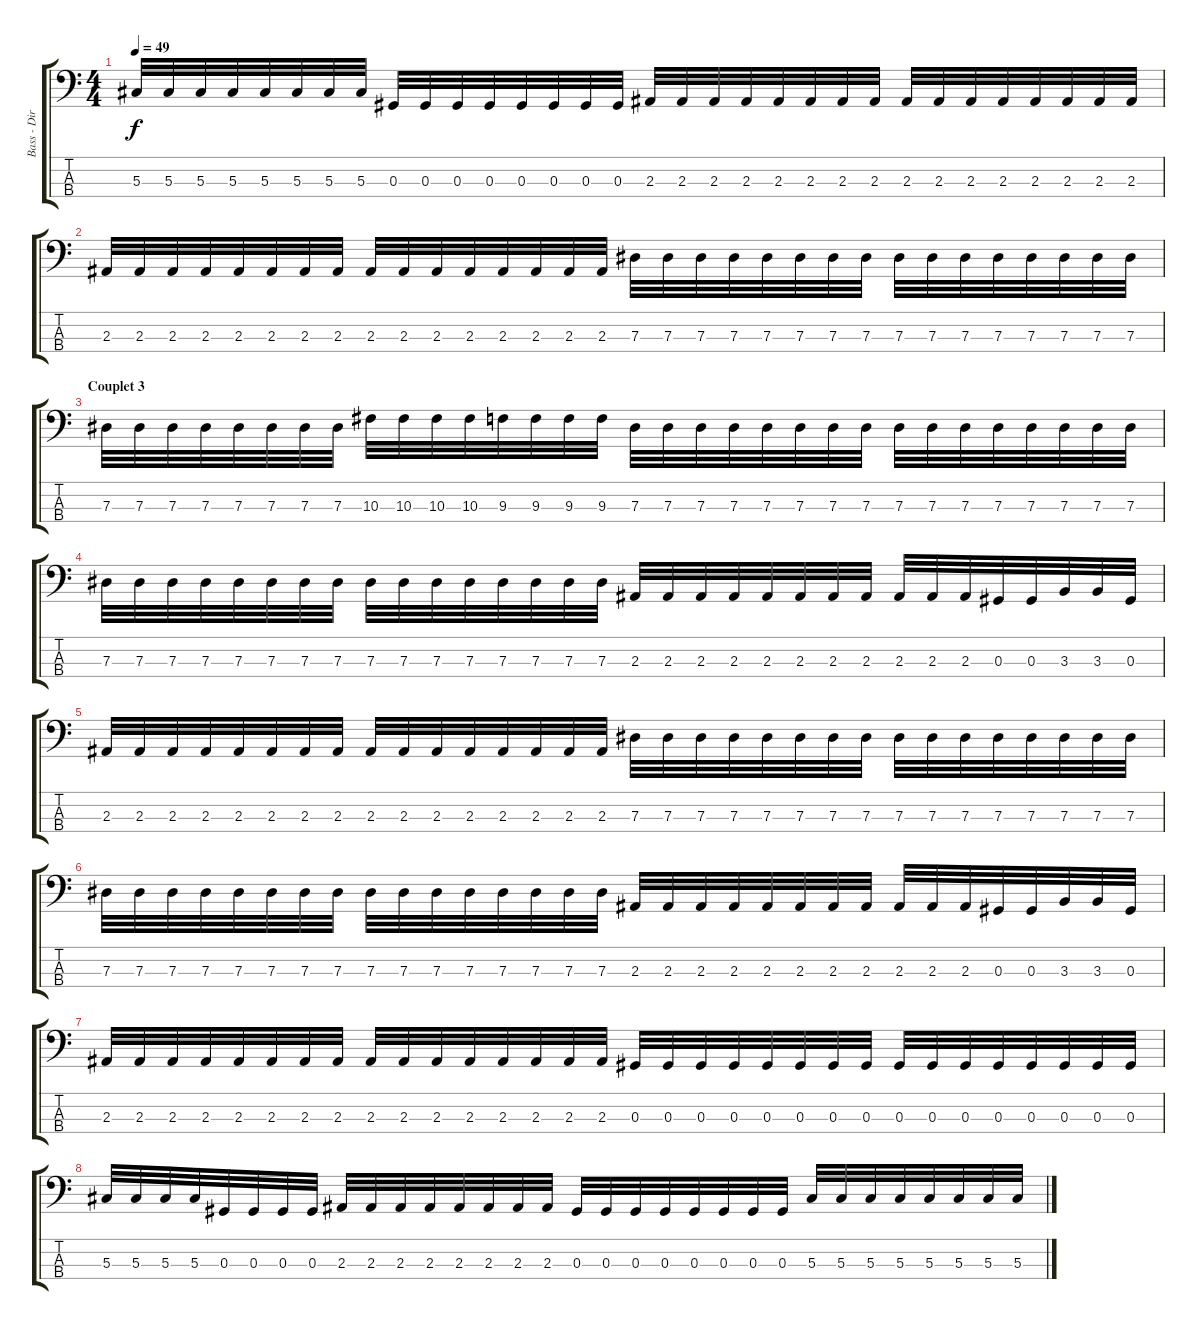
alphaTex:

\track ("Bass - Dirk Schlächter" "Bass - Dir") {instrument acousticguitarsteel}
\staff {score tabs}
\tuning (Gb2 Db2 Ab1 Eb1) {hide}
\ts (4 4)
\tempo 49
\clef f4
\ks c
5.3.32{dy f} 5.3.32 5.3.32 5.3.32 5.3.32 5.3.32 5.3.32 5.3.32 0.3.32 0.3.32 0.3.32 0.3.32 0.3.32 0.3.32 0.3.32 0.3.32 2.3.32 2.3.32 2.3.32 2.3.32 2.3.32 2.3.32 2.3.32 2.3.32 2.3.32 2.3.32 2.3.32 2.3.32 2.3.32 2.3.32 2.3.32 2.3.32 |
2.3.32 2.3.32 2.3.32 2.3.32 2.3.32 2.3.32 2.3.32 2.3.32 2.3.32 2.3.32 2.3.32 2.3.32 2.3.32 2.3.32 2.3.32 2.3.32 7.3.32 7.3.32 7.3.32 7.3.32 7.3.32 7.3.32 7.3.32 7.3.32 7.3.32 7.3.32 7.3.32 7.3.32 7.3.32 7.3.32 7.3.32 7.3.32 |
\section ("" "Couplet 3")
7.3.32 7.3.32 7.3.32 7.3.32 7.3.32 7.3.32 7.3.32 7.3.32 10.3.32 10.3.32 10.3.32 10.3.32 9.3.32 9.3.32 9.3.32 9.3.32 7.3.32 7.3.32 7.3.32 7.3.32 7.3.32 7.3.32 7.3.32 7.3.32 7.3.32 7.3.32 7.3.32 7.3.32 7.3.32 7.3.32 7.3.32 7.3.32 |
7.3.32 7.3.32 7.3.32 7.3.32 7.3.32 7.3.32 7.3.32 7.3.32 7.3.32 7.3.32 7.3.32 7.3.32 7.3.32 7.3.32 7.3.32 7.3.32 2.3.32 2.3.32 2.3.32 2.3.32 2.3.32 2.3.32 2.3.32 2.3.32 2.3.32 2.3.32 2.3.32 0.3.32 0.3.32 3.3.32 3.3.32 0.3.32 |
2.3.32 2.3.32 2.3.32 2.3.32 2.3.32 2.3.32 2.3.32 2.3.32 2.3.32 2.3.32 2.3.32 2.3.32 2.3.32 2.3.32 2.3.32 2.3.32 7.3.32 7.3.32 7.3.32 7.3.32 7.3.32 7.3.32 7.3.32 7.3.32 7.3.32 7.3.32 7.3.32 7.3.32 7.3.32 7.3.32 7.3.32 7.3.32 |
7.3.32 7.3.32 7.3.32 7.3.32 7.3.32 7.3.32 7.3.32 7.3.32 7.3.32 7.3.32 7.3.32 7.3.32 7.3.32 7.3.32 7.3.32 7.3.32 2.3.32 2.3.32 2.3.32 2.3.32 2.3.32 2.3.32 2.3.32 2.3.32 2.3.32 2.3.32 2.3.32 0.3.32 0.3.32 3.3.32 3.3.32 0.3.32 |
2.3.32 2.3.32 2.3.32 2.3.32 2.3.32 2.3.32 2.3.32 2.3.32 2.3.32 2.3.32 2.3.32 2.3.32 2.3.32 2.3.32 2.3.32 2.3.32 0.3.32 0.3.32 0.3.32 0.3.32 0.3.32 0.3.32 0.3.32 0.3.32 0.3.32 0.3.32 0.3.32 0.3.32 0.3.32 0.3.32 0.3.32 0.3.32 |
5.3.32 5.3.32 5.3.32 5.3.32 0.3.32 0.3.32 0.3.32 0.3.32 2.3.32 2.3.32 2.3.32 2.3.32 2.3.32 2.3.32 2.3.32 2.3.32 0.3.32 0.3.32 0.3.32 0.3.32 0.3.32 0.3.32 0.3.32 0.3.32 5.3.32 5.3.32 5.3.32 5.3.32 5.3.32 5.3.32 5.3.32 5.3.32
